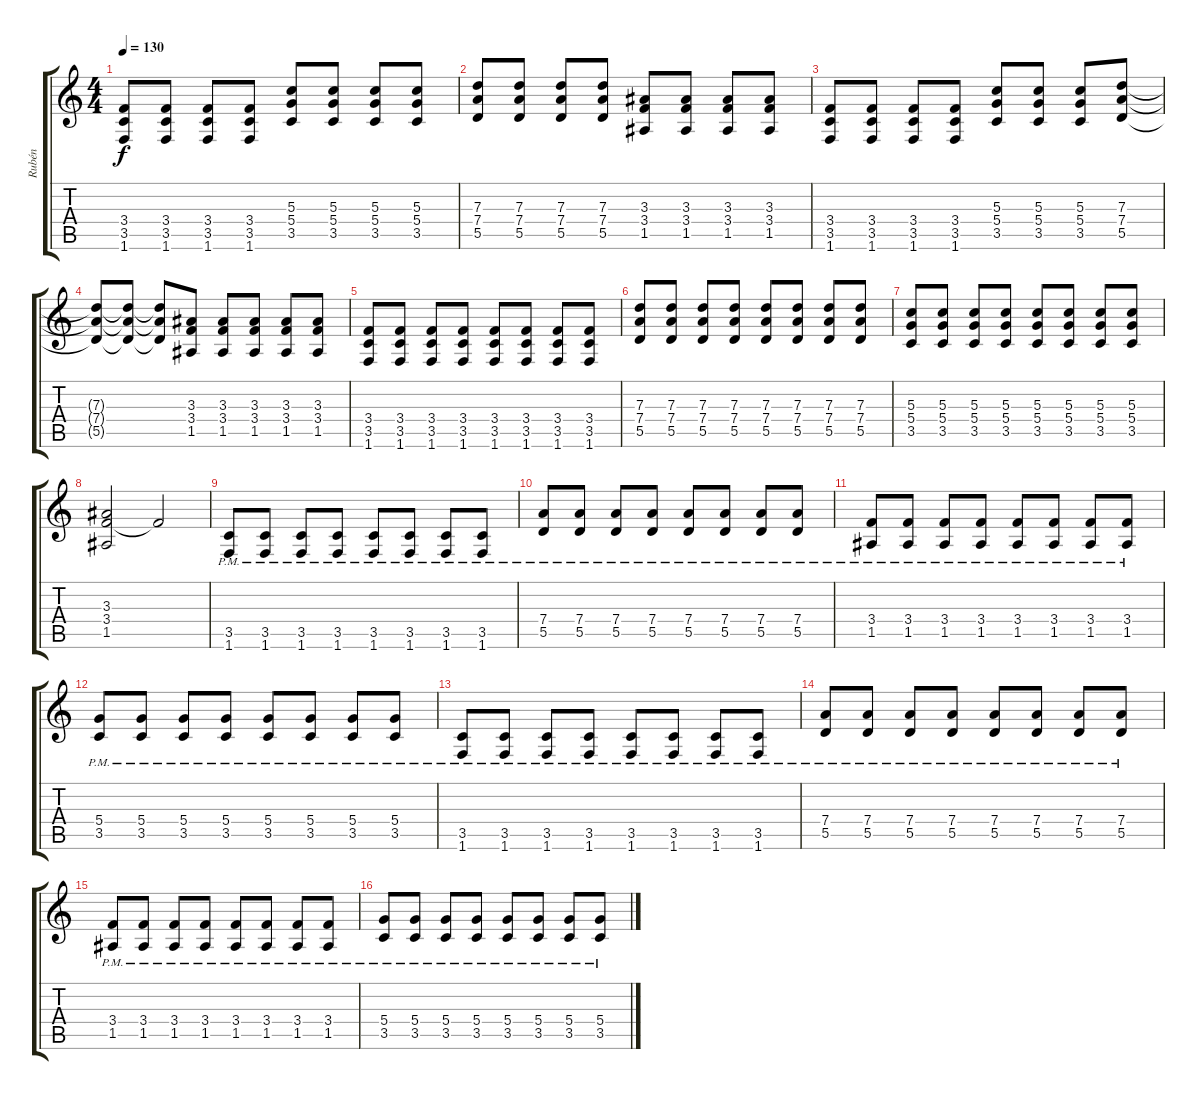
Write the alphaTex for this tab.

\track ("Rubén" "Rubén") {instrument overdrivenguitar}
\staff {score tabs}
\tuning (E4 B3 G3 D3 A2 E2) {hide}
\ts (4 4)
\tempo 130
\clef g2
\ks c
(3.4 3.5 1.6).8{dy f} (3.4 3.5 1.6).8 (3.4 3.5 1.6).8 (3.4 3.5 1.6).8 (5.3 5.4 3.5).8 (5.3 5.4 3.5).8 (5.3 5.4 3.5).8 (5.3 5.4 3.5).8 |
(7.3 7.4 5.5).8 (7.3 7.4 5.5).8 (7.3 7.4 5.5).8 (7.3 7.4 5.5).8 (3.3 3.4 1.5).8 (3.3 3.4 1.5).8 (3.3 3.4 1.5).8 (3.3 3.4 1.5).8 |
(3.4 3.5 1.6).8 (3.4 3.5 1.6).8 (3.4 3.5 1.6).8 (3.4 3.5 1.6).8 (5.3 5.4 3.5).8 (5.3 5.4 3.5).8 (5.3 5.4 3.5).8 (7.3 7.4 5.5).8 |
(7.3{t} 7.4{t} 5.5{t}).8 (7.3{t} 7.4{t} 5.5{t}).8 (7.3{t} 7.4{t} 5.5{t}).8 (3.3 3.4 1.5).8 (3.3 3.4 1.5).8 (3.3 3.4 1.5).8 (3.3 3.4 1.5).8 (3.3 3.4 1.5).8 |
(3.4 3.5 1.6).8{volume 13} (3.4 3.5 1.6).8 (3.4 3.5 1.6).8 (3.4 3.5 1.6).8 (3.4 3.5 1.6).8 (3.4 3.5 1.6).8 (3.4 3.5 1.6).8 (3.4 3.5 1.6).8 |
(7.3 7.4 5.5).8 (7.3 7.4 5.5).8 (7.3 7.4 5.5).8 (7.3 7.4 5.5).8 (7.3 7.4 5.5).8 (7.3 7.4 5.5).8 (7.3 7.4 5.5).8 (7.3 7.4 5.5).8 |
(5.3 5.4 3.5).8 (5.3 5.4 3.5).8 (5.3 5.4 3.5).8 (5.3 5.4 3.5).8 (5.3 5.4 3.5).8 (5.3 5.4 3.5).8 (5.3 5.4 3.5).8 (5.3 5.4 3.5).8 |
(3.3 3.4 1.5).2 3.4{t}.2 |
(3.5 1.6{pm}).8{volume 10} (3.5 1.6{pm}).8 (3.5 1.6{pm}).8 (3.5 1.6{pm}).8 (3.5 1.6{pm}).8 (3.5 1.6{pm}).8 (3.5 1.6{pm}).8 (3.5 1.6{pm}).8 |
(7.4 5.5{pm}).8 (7.4 5.5{pm}).8 (7.4 5.5{pm}).8 (7.4 5.5{pm}).8 (7.4 5.5{pm}).8 (7.4 5.5{pm}).8 (7.4 5.5{pm}).8 (7.4 5.5{pm}).8 |
(3.4 1.5{pm}).8 (3.4 1.5{pm}).8 (3.4 1.5{pm}).8 (3.4 1.5{pm}).8 (3.4 1.5{pm}).8 (3.4 1.5{pm}).8 (3.4 1.5{pm}).8 (3.4 1.5{pm}).8 |
(5.4 3.5{pm}).8 (5.4 3.5{pm}).8 (5.4 3.5{pm}).8 (5.4 3.5{pm}).8 (5.4 3.5{pm}).8 (5.4 3.5{pm}).8 (5.4 3.5{pm}).8 (5.4 3.5{pm}).8 |
(3.5 1.6{pm}).8{volume 10} (3.5 1.6{pm}).8 (3.5 1.6{pm}).8 (3.5 1.6{pm}).8 (3.5 1.6{pm}).8 (3.5 1.6{pm}).8 (3.5 1.6{pm}).8 (3.5 1.6{pm}).8 |
(7.4 5.5{pm}).8 (7.4 5.5{pm}).8 (7.4 5.5{pm}).8 (7.4 5.5{pm}).8 (7.4 5.5{pm}).8 (7.4 5.5{pm}).8 (7.4 5.5{pm}).8 (7.4 5.5{pm}).8 |
(3.4 1.5{pm}).8 (3.4 1.5{pm}).8 (3.4 1.5{pm}).8 (3.4 1.5{pm}).8 (3.4 1.5{pm}).8 (3.4 1.5{pm}).8 (3.4 1.5{pm}).8 (3.4 1.5{pm}).8 |
(5.4 3.5{pm}).8 (5.4 3.5{pm}).8 (5.4 3.5{pm}).8 (5.4 3.5{pm}).8 (5.4 3.5{pm}).8 (5.4 3.5{pm}).8 (5.4 3.5{pm}).8 (5.4 3.5{pm}).8
